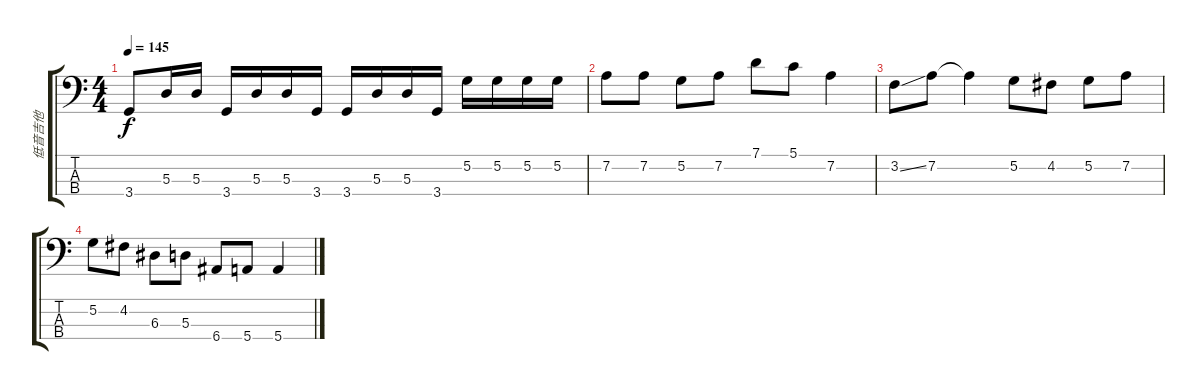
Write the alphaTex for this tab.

\track ("低音吉他" "低音吉他") {instrument electricbassfinger}
\staff {score tabs}
\tuning (G2 D2 A1 E1) {hide}
\ts (4 4)
\tempo 145
\clef f4
\ks c
3.4.8{dy f} 5.3.16 5.3.16 3.4.16 5.3.16 5.3.16 3.4.16 3.4.16 5.3.16 5.3.16 3.4.16 5.2.16 5.2.16 5.2.16 5.2.16 |
7.2.8 7.2.8 5.2.8 7.2.8 7.1.8 5.1.8 7.2.4 |
3.2{ss}.8 7.2.8 7.2{t}.4 5.2.8 4.2.8 5.2.8 7.2.8 |
5.2.8 4.2.8 6.3.8 5.3.8 6.4.8 5.4.8 5.4.4
